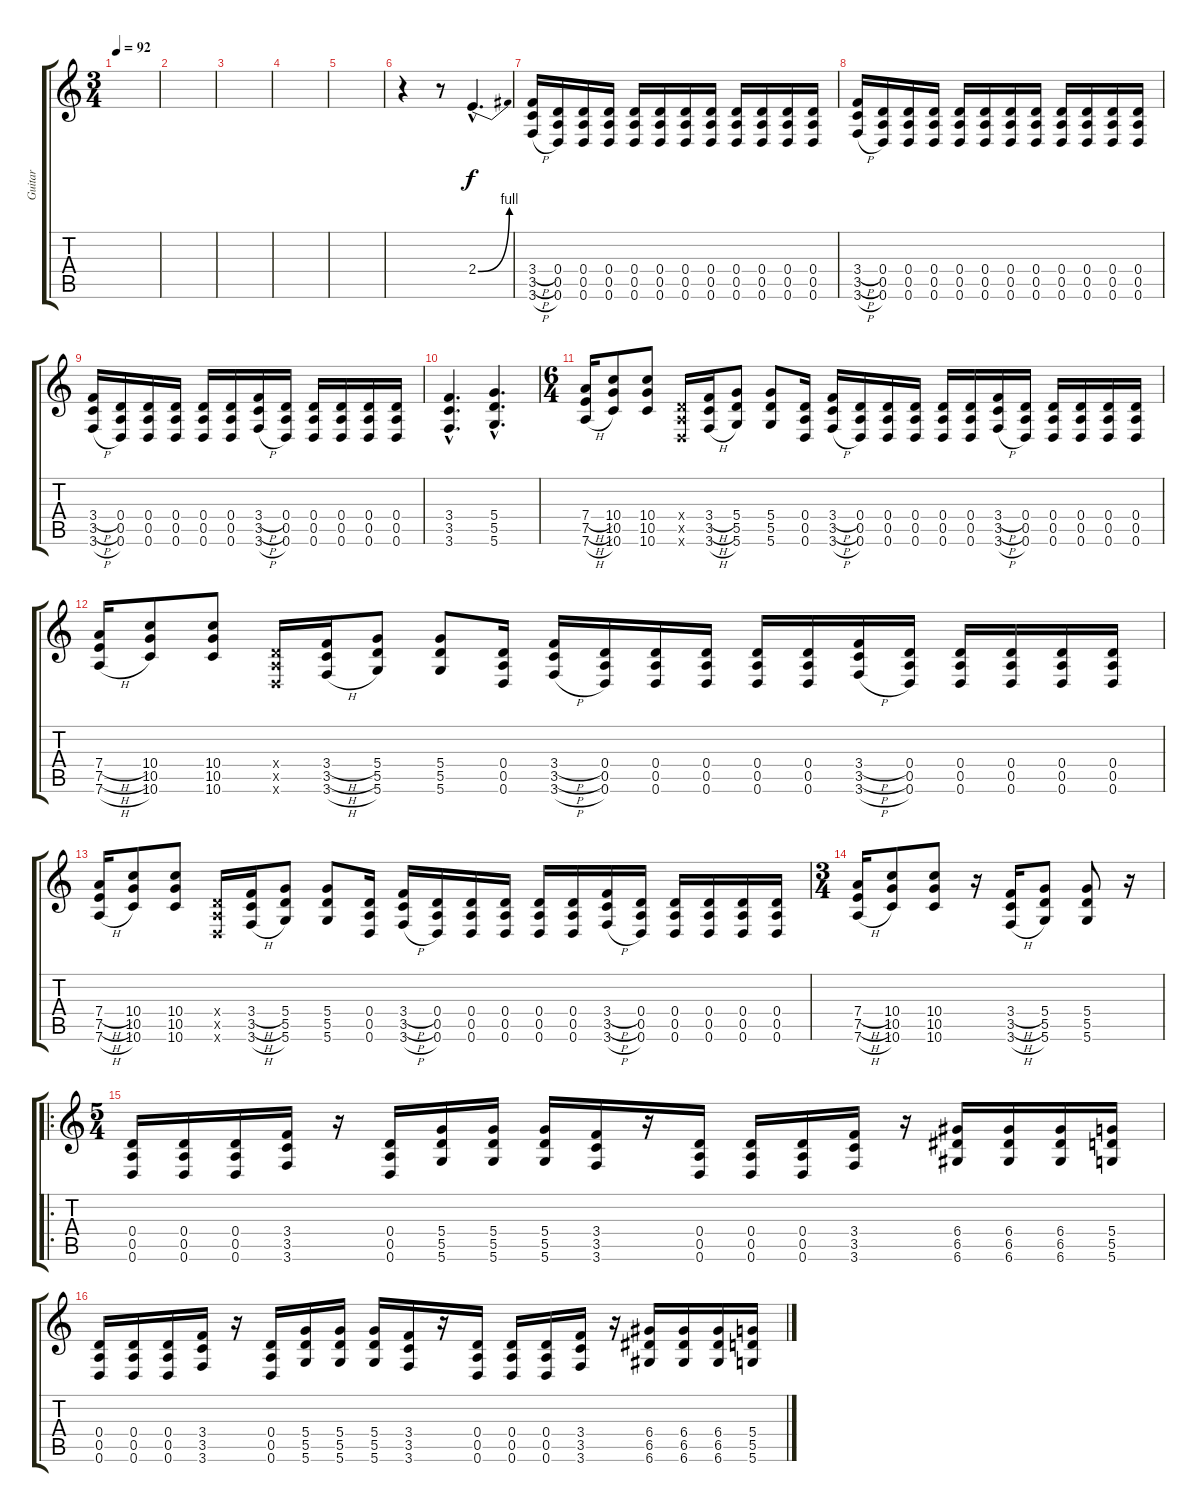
\track ("Guitar              " "Guitar    ") {instrument distortionguitar}
\staff {score tabs}
\tuning (E4 B3 G3 D3 A2 D2) {hide}
\ts (3 4)
\tempo 92
\clef g2
\ks c
|
|
|
|
|
r.4 r.8 2.4{be (bend 0 0 60 4) hac}.4{d} |
(3.4{h} 3.5{h} 3.6{h}).16{volume 8} (0.4 0.5 0.6).16 (0.4 0.5 0.6).16 (0.4 0.5 0.6).16 (0.4 0.5 0.6).16 (0.4 0.5 0.6).16 (0.4 0.5 0.6).16{volume 9} (0.4 0.5 0.6).16 (0.4 0.5 0.6).16 (0.4 0.5 0.6).16 (0.4 0.5 0.6).16 (0.4 0.5 0.6).16 |
(3.4{h} 3.5{h} 3.6{h}).16{volume 10} (0.4 0.5 0.6).16 (0.4 0.5 0.6).16 (0.4 0.5 0.6).16 (0.4 0.5 0.6).16 (0.4 0.5 0.6).16 (0.4 0.5 0.6).16{volume 11} (0.4 0.5 0.6).16 (0.4 0.5 0.6).16 (0.4 0.5 0.6).16 (0.4 0.5 0.6).16 (0.4 0.5 0.6).16 |
(3.4{h} 3.5{h} 3.6{h}).16{volume 12} (0.4 0.5 0.6).16 (0.4 0.5 0.6).16 (0.4 0.5 0.6).16 (0.4 0.5 0.6).16 (0.4 0.5 0.6).16 (3.4{h} 3.5{h} 3.6{h}).16{volume 13} (0.4 0.5 0.6).16 (0.4 0.5 0.6).16 (0.4 0.5 0.6).16 (0.4 0.5 0.6).16 (0.4 0.5 0.6).16 |
(3.4{hac} 3.5{hac} 3.6{hac}).4{d volume 14} (5.4{hac} 5.5{hac} 5.6{hac}).4{d} |
\ts (6 4)
(7.4{h} 7.5{h} 7.6{h}).16 (10.4 10.5 10.6).8 (10.4 10.5 10.6).8 (0.4{x} 0.5{x} 0.6{x}).16 (3.4{h} 3.5{h} 3.6{h}).16 (5.4 5.5 5.6).8 (5.4 5.5 5.6).8 (0.4 0.5 0.6).16 (3.4{h} 3.5{h} 3.6{h}).16 (0.4 0.5 0.6).16 (0.4 0.5 0.6).16 (0.4 0.5 0.6).16 (0.4 0.5 0.6).16 (0.4 0.5 0.6).16 (3.4{h} 3.5{h} 3.6{h}).16 (0.4 0.5 0.6).16 (0.4 0.5 0.6).16 (0.4 0.5 0.6).16 (0.4 0.5 0.6).16 (0.4 0.5 0.6).16 |
(7.4{h} 7.5{h} 7.6{h}).16 (10.4 10.5 10.6).8 (10.4 10.5 10.6).8 (0.4{x} 0.5{x} 0.6{x}).16 (3.4{h} 3.5{h} 3.6{h}).16 (5.4 5.5 5.6).8 (5.4 5.5 5.6).8 (0.4 0.5 0.6).16 (3.4{h} 3.5{h} 3.6{h}).16 (0.4 0.5 0.6).16 (0.4 0.5 0.6).16 (0.4 0.5 0.6).16 (0.4 0.5 0.6).16 (0.4 0.5 0.6).16 (3.4{h} 3.5{h} 3.6{h}).16 (0.4 0.5 0.6).16 (0.4 0.5 0.6).16 (0.4 0.5 0.6).16 (0.4 0.5 0.6).16 (0.4 0.5 0.6).16 |
(7.4{h} 7.5{h} 7.6{h}).16 (10.4 10.5 10.6).8 (10.4 10.5 10.6).8 (0.4{x} 0.5{x} 0.6{x}).16 (3.4{h} 3.5{h} 3.6{h}).16 (5.4 5.5 5.6).8 (5.4 5.5 5.6).8 (0.4 0.5 0.6).16 (3.4{h} 3.5{h} 3.6{h}).16 (0.4 0.5 0.6).16 (0.4 0.5 0.6).16 (0.4 0.5 0.6).16 (0.4 0.5 0.6).16 (0.4 0.5 0.6).16 (3.4{h} 3.5{h} 3.6{h}).16 (0.4 0.5 0.6).16 (0.4 0.5 0.6).16 (0.4 0.5 0.6).16 (0.4 0.5 0.6).16 (0.4 0.5 0.6).16 |
\ts (3 4)
(7.4{h} 7.5{h} 7.6{h}).16 (10.4 10.5 10.6).8 (10.4 10.5 10.6).8 r.16 (3.4{h} 3.5{h} 3.6{h}).16 (5.4 5.5 5.6).8 (5.4 5.5 5.6).8 r.16 |
\ro
\ts (5 4)
(0.4 0.5 0.6).16 (0.4 0.5 0.6).16 (0.4 0.5 0.6).16 (3.4 3.5 3.6).16 r.16 (0.4 0.5 0.6).16 (5.4 5.5 5.6).16 (5.4 5.5 5.6).16 (5.4 5.5 5.6).16 (3.4 3.5 3.6).16 r.16 (0.4 0.5 0.6).16 (0.4 0.5 0.6).16 (0.4 0.5 0.6).16 (3.4 3.5 3.6).16 r.16 (6.4 6.5 6.6).16 (6.4 6.5 6.6).16 (6.4 6.5 6.6).16 (5.4 5.5 5.6).16 |
(0.4 0.5 0.6).16 (0.4 0.5 0.6).16 (0.4 0.5 0.6).16 (3.4 3.5 3.6).16 r.16 (0.4 0.5 0.6).16 (5.4 5.5 5.6).16 (5.4 5.5 5.6).16 (5.4 5.5 5.6).16 (3.4 3.5 3.6).16 r.16 (0.4 0.5 0.6).16 (0.4 0.5 0.6).16 (0.4 0.5 0.6).16 (3.4 3.5 3.6).16 r.16 (6.4 6.5 6.6).16 (6.4 6.5 6.6).16 (6.4 6.5 6.6).16 (5.4 5.5 5.6).16
